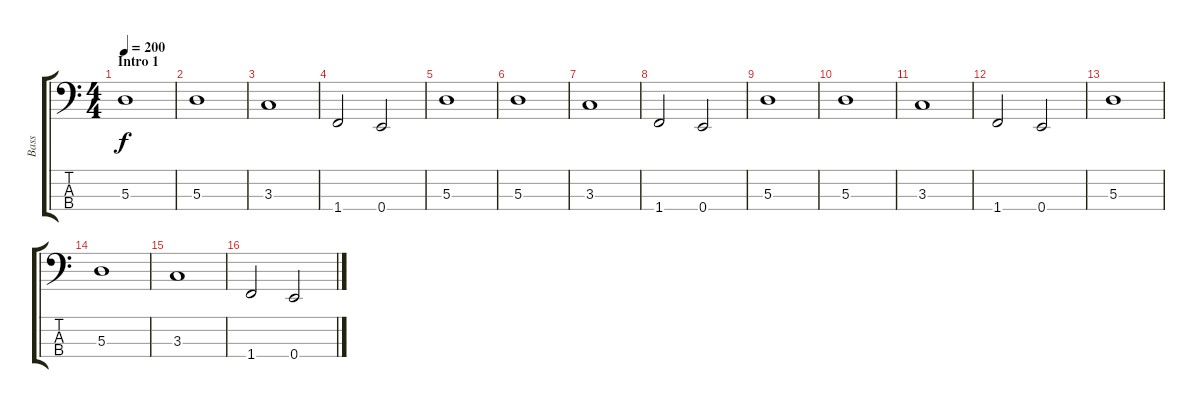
\track ("Bass" "Bass") {instrument electricbassfinger}
\staff {score tabs}
\tuning (G2 D2 A1 E1) {hide}
\ts (4 4)
\section ("" "Intro 1")
\tempo 200
\clef f4
\ks c
5.3.1{dy f instrument electricbassfinger} |
5.3.1 |
3.3.1 |
1.4.2 0.4.2 |
5.3.1 |
5.3.1 |
3.3.1 |
1.4.2 0.4.2 |
5.3.1 |
5.3.1 |
3.3.1 |
1.4.2 0.4.2 |
5.3.1 |
5.3.1 |
3.3.1 |
1.4.2 0.4.2
